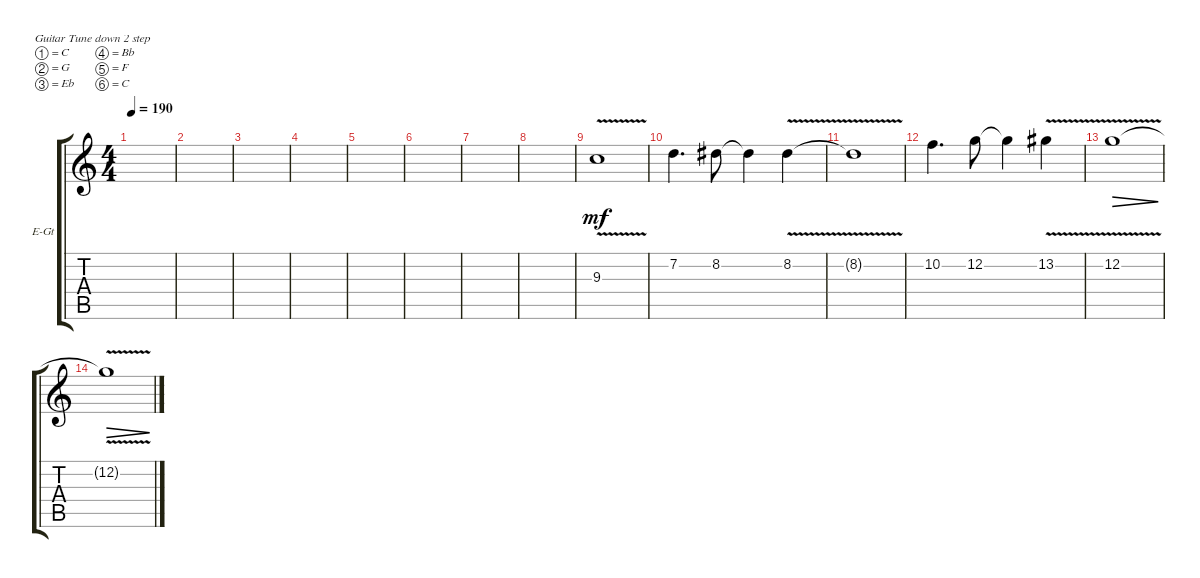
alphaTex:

\bracketExtendMode groupsimilarinstruments
\firstSystemTrackNameOrientation horizontal
\otherSystemsTrackNameOrientation horizontal
\track ("Electric Guitar" "E-Gt") {instrument distortionguitar}
\staff {score tabs}
\tuning (C4 G3 Eb3 Bb2 F2 C2)
\ts (4 4)
\tempo 190
\clef g2
\ks c
|
|
|
|
|
|
|
|
9.3{v}.1{dy mf} |
7.2.4{d} 8.2.8 8.2{t}.4 8.2{v}.4 |
8.2{v t}.1 |
10.2.4{d} 12.2.8 12.2{t}.4 13.2{v}.4 |
12.2{v}.1{dec} |
12.2{v t}.1{dec}
